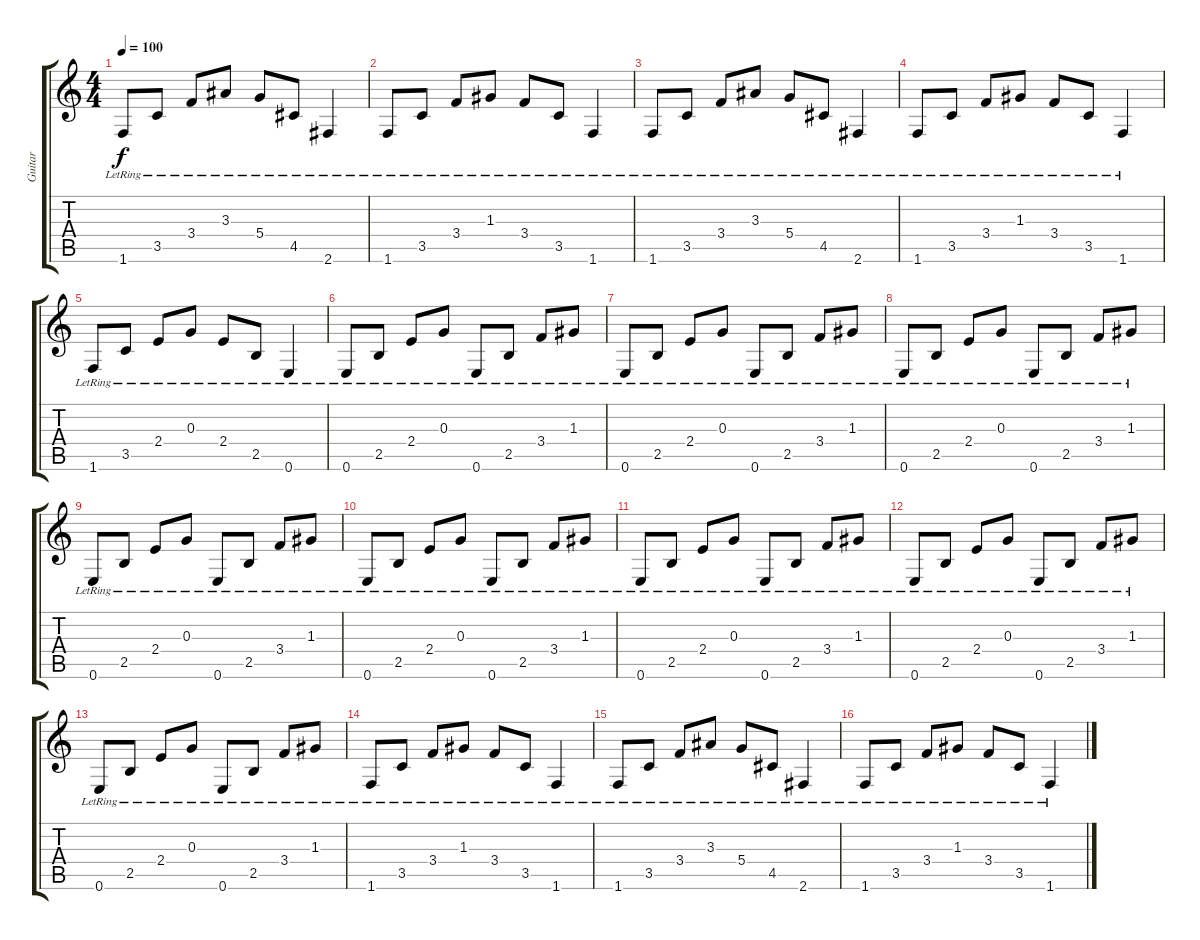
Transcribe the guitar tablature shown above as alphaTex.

\track ("Guitar" "Guitar") {instrument distortionguitar}
\staff {score tabs}
\tuning (E4 B3 G3 D3 A2 E2) {hide}
\ts (4 4)
\tempo 100
\clef g2
\ks c
1.6{lr}.8{dy f} 3.5{lr}.8 3.4{lr}.8 3.3{lr}.8 5.4{lr}.8 4.5{lr}.8 2.6{lr}.4 |
1.6{lr}.8 3.5{lr}.8 3.4{lr}.8 1.3{lr}.8 3.4{lr}.8 3.5{lr}.8 1.6{lr}.4 |
1.6{lr}.8 3.5{lr}.8 3.4{lr}.8 3.3{lr}.8 5.4{lr}.8 4.5{lr}.8 2.6{lr}.4 |
1.6{lr}.8 3.5{lr}.8 3.4{lr}.8 1.3{lr}.8 3.4{lr}.8 3.5{lr}.8 1.6{lr}.4 |
1.6{lr}.8 3.5{lr}.8 2.4{lr}.8 0.3{lr}.8 2.4{lr}.8 2.5{lr}.8 0.6{lr}.4 |
0.6{lr}.8 2.5{lr}.8 2.4{lr}.8 0.3{lr}.8 0.6{lr}.8 2.5{lr}.8 3.4{lr}.8 1.3{lr}.8 |
0.6{lr}.8 2.5{lr}.8 2.4{lr}.8 0.3{lr}.8 0.6{lr}.8 2.5{lr}.8 3.4{lr}.8 1.3{lr}.8 |
0.6{lr}.8 2.5{lr}.8 2.4{lr}.8 0.3{lr}.8 0.6{lr}.8 2.5{lr}.8 3.4{lr}.8 1.3{lr}.8 |
0.6{lr}.8 2.5{lr}.8 2.4{lr}.8 0.3{lr}.8 0.6{lr}.8 2.5{lr}.8 3.4{lr}.8 1.3{lr}.8 |
0.6{lr}.8 2.5{lr}.8 2.4{lr}.8 0.3{lr}.8 0.6{lr}.8 2.5{lr}.8 3.4{lr}.8 1.3{lr}.8 |
0.6{lr}.8 2.5{lr}.8 2.4{lr}.8 0.3{lr}.8 0.6{lr}.8 2.5{lr}.8 3.4{lr}.8 1.3{lr}.8 |
0.6{lr}.8 2.5{lr}.8 2.4{lr}.8 0.3{lr}.8 0.6{lr}.8 2.5{lr}.8 3.4{lr}.8 1.3{lr}.8 |
0.6{lr}.8 2.5{lr}.8 2.4{lr}.8 0.3{lr}.8 0.6{lr}.8 2.5{lr}.8 3.4{lr}.8 1.3{lr}.8 |
1.6{lr}.8 3.5{lr}.8 3.4{lr}.8 1.3{lr}.8 3.4{lr}.8 3.5{lr}.8 1.6{lr}.4 |
1.6{lr}.8 3.5{lr}.8 3.4{lr}.8 3.3{lr}.8 5.4{lr}.8 4.5{lr}.8 2.6{lr}.4 |
1.6{lr}.8 3.5{lr}.8 3.4{lr}.8 1.3{lr}.8 3.4{lr}.8 3.5{lr}.8 1.6{lr}.4
